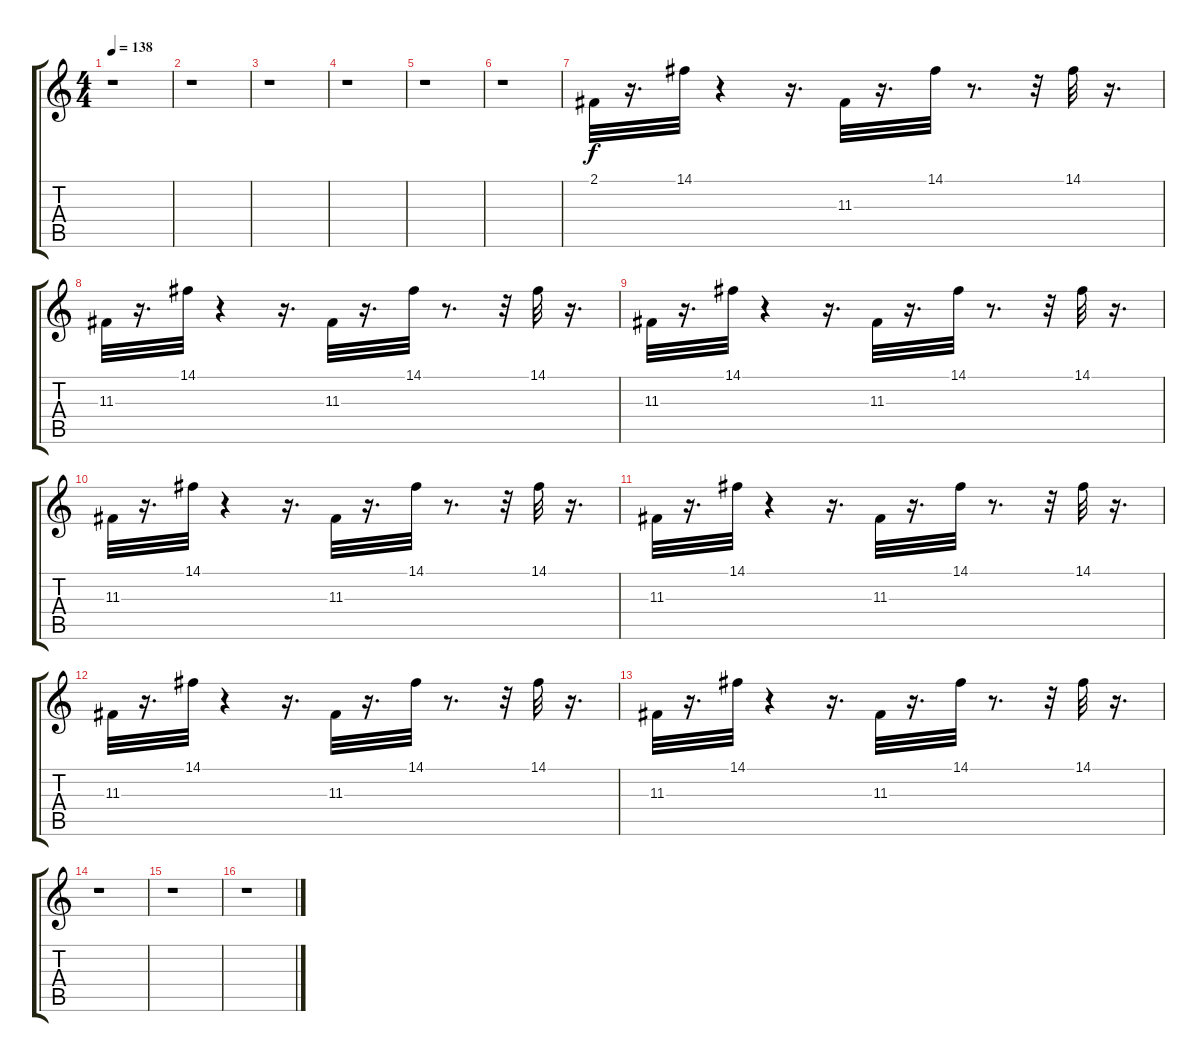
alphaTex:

\track "" {instrument agogo}
\staff {score tabs}
\tuning (E4 B3 G3 D3 A2 E2) {hide}
\ts (4 4)
\tempo 138
\clef g2
\ks c
r.1{dy mf} |
r.1 |
r.1 |
r.1 |
r.1 |
r.1 |
2.1.32{dy f} r.16{d} 14.1.32 r.4 r.16{d} 11.3.32 r.16{d} 14.1.32 r.8{d} r.32 14.1.32 r.16{d} |
11.3.32 r.16{d} 14.1.32 r.4 r.16{d} 11.3.32 r.16{d} 14.1.32 r.8{d} r.32 14.1.32 r.16{d} |
11.3.32 r.16{d} 14.1.32 r.4 r.16{d} 11.3.32 r.16{d} 14.1.32 r.8{d} r.32 14.1.32 r.16{d} |
11.3.32 r.16{d} 14.1.32 r.4 r.16{d} 11.3.32 r.16{d} 14.1.32 r.8{d} r.32 14.1.32 r.16{d} |
11.3.32 r.16{d} 14.1.32 r.4 r.16{d} 11.3.32 r.16{d} 14.1.32 r.8{d} r.32 14.1.32 r.16{d} |
11.3.32 r.16{d} 14.1.32 r.4 r.16{d} 11.3.32 r.16{d} 14.1.32 r.8{d} r.32 14.1.32 r.16{d} |
11.3.32 r.16{d} 14.1.32 r.4 r.16{d} 11.3.32 r.16{d} 14.1.32 r.8{d} r.32 14.1.32 r.16{d} |
r.1 |
r.1 |
r.1
